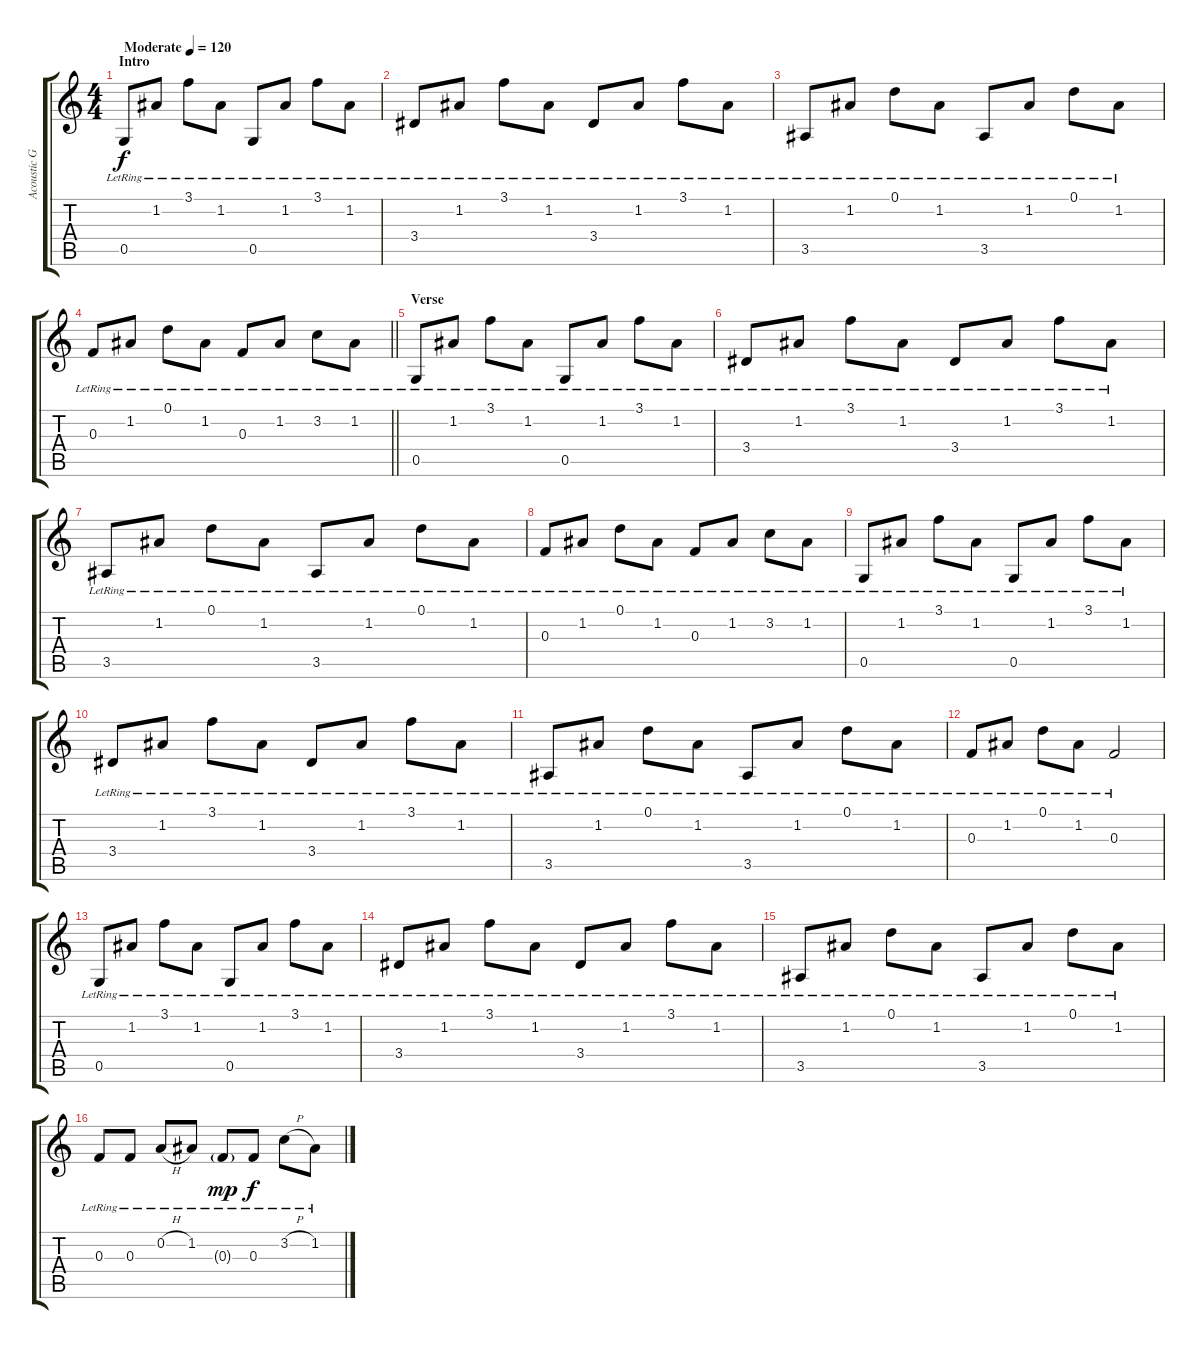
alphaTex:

\track ("Acoustic Guitar" "Acoustic G") {instrument acousticguitarsteel}
\staff {score tabs}
\tuning (D4 A3 F3 C3 G2 D2) {hide}
\ts (4 4)
\section ("" "Intro")
\tempo (120 "Moderate")
\clef g2
\ks c
0.5{lr}.8{dy f instrument acousticguitarsteel} 1.2{lr}.8 3.1{lr}.8 1.2{lr}.8 0.5{lr}.8 1.2{lr}.8 3.1{lr}.8 1.2{lr}.8 |
3.4{lr}.8 1.2{lr}.8 3.1{lr}.8 1.2{lr}.8 3.4{lr}.8 1.2{lr}.8 3.1{lr}.8 1.2{lr}.8 |
3.5{lr}.8 1.2{lr}.8 0.1{lr}.8 1.2{lr}.8 3.5{lr}.8 1.2{lr}.8 0.1{lr}.8 1.2{lr}.8 |
\barLineRight lightlight
0.3{lr}.8 1.2{lr}.8 0.1{lr}.8 1.2{lr}.8 0.3{lr}.8 1.2{lr}.8 3.2{lr}.8 1.2{lr}.8 |
\section ("" "Verse")
0.5{lr}.8 1.2{lr}.8 3.1{lr}.8 1.2{lr}.8 0.5{lr}.8 1.2{lr}.8 3.1{lr}.8 1.2{lr}.8 |
3.4{lr}.8 1.2{lr}.8 3.1{lr}.8 1.2{lr}.8 3.4{lr}.8 1.2{lr}.8 3.1{lr}.8 1.2{lr}.8 |
3.5{lr}.8 1.2{lr}.8 0.1{lr}.8 1.2{lr}.8 3.5{lr}.8 1.2{lr}.8 0.1{lr}.8 1.2{lr}.8 |
0.3{lr}.8 1.2{lr}.8 0.1{lr}.8 1.2{lr}.8 0.3{lr}.8 1.2{lr}.8 3.2{lr}.8 1.2{lr}.8 |
0.5{lr}.8 1.2{lr}.8 3.1{lr}.8 1.2{lr}.8 0.5{lr}.8 1.2{lr}.8 3.1{lr}.8 1.2{lr}.8 |
3.4{lr}.8 1.2{lr}.8 3.1{lr}.8 1.2{lr}.8 3.4{lr}.8 1.2{lr}.8 3.1{lr}.8 1.2{lr}.8 |
3.5{lr}.8 1.2{lr}.8 0.1{lr}.8 1.2{lr}.8 3.5{lr}.8 1.2{lr}.8 0.1{lr}.8 1.2{lr}.8 |
0.3{lr}.8 1.2{lr}.8 0.1{lr}.8 1.2{lr}.8 0.3{lr}.2 |
0.5{lr}.8 1.2{lr}.8 3.1{lr}.8 1.2{lr}.8 0.5{lr}.8 1.2{lr}.8 3.1{lr}.8 1.2{lr}.8 |
3.4{lr}.8 1.2{lr}.8 3.1{lr}.8 1.2{lr}.8 3.4{lr}.8 1.2{lr}.8 3.1{lr}.8 1.2{lr}.8 |
3.5{lr}.8 1.2{lr}.8 0.1{lr}.8 1.2{lr}.8 3.5{lr}.8 1.2{lr}.8 0.1{lr}.8 1.2{lr}.8 |
0.3{lr}.8 0.3{lr}.8 0.2{h lr}.8 1.2{lr}.8 0.3{g lr}.8{dy mp} 0.3{lr}.8{dy f} 3.2{h lr}.8 1.2{lr}.8
